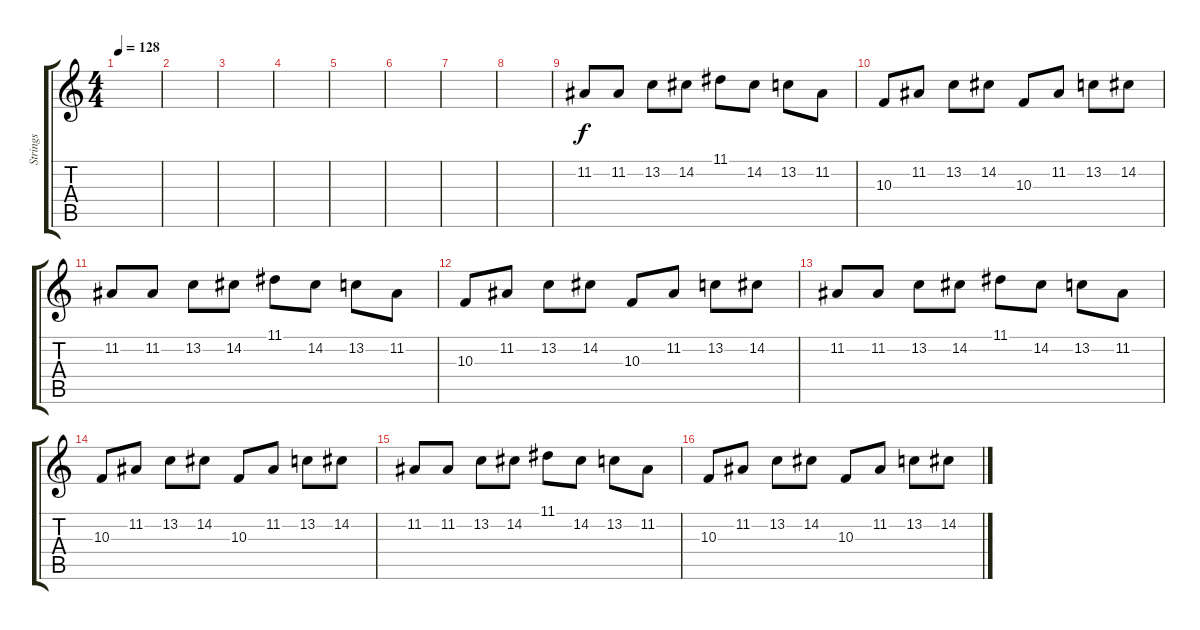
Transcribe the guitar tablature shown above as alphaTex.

\track ("Strings" "Strings") {instrument stringensemble1}
\staff {score tabs}
\tuning (E4 B3 G3 D3 A2 E2) {hide}
\ts (4 4)
\tempo 128
\clef g2
\ks c
|
|
|
|
|
|
|
|
11.2.8 11.2.8 13.2.8 14.2.8 11.1.8 14.2.8 13.2.8 11.2.8 |
10.3.8 11.2.8 13.2.8 14.2.8 10.3.8 11.2.8 13.2.8 14.2.8 |
11.2.8 11.2.8 13.2.8 14.2.8 11.1.8 14.2.8 13.2.8 11.2.8 |
10.3.8 11.2.8 13.2.8 14.2.8 10.3.8 11.2.8 13.2.8 14.2.8 |
11.2.8 11.2.8 13.2.8 14.2.8 11.1.8 14.2.8 13.2.8 11.2.8 |
10.3.8 11.2.8 13.2.8 14.2.8 10.3.8 11.2.8 13.2.8 14.2.8 |
11.2.8 11.2.8 13.2.8 14.2.8 11.1.8 14.2.8 13.2.8 11.2.8 |
10.3.8 11.2.8 13.2.8 14.2.8 10.3.8 11.2.8 13.2.8 14.2.8
